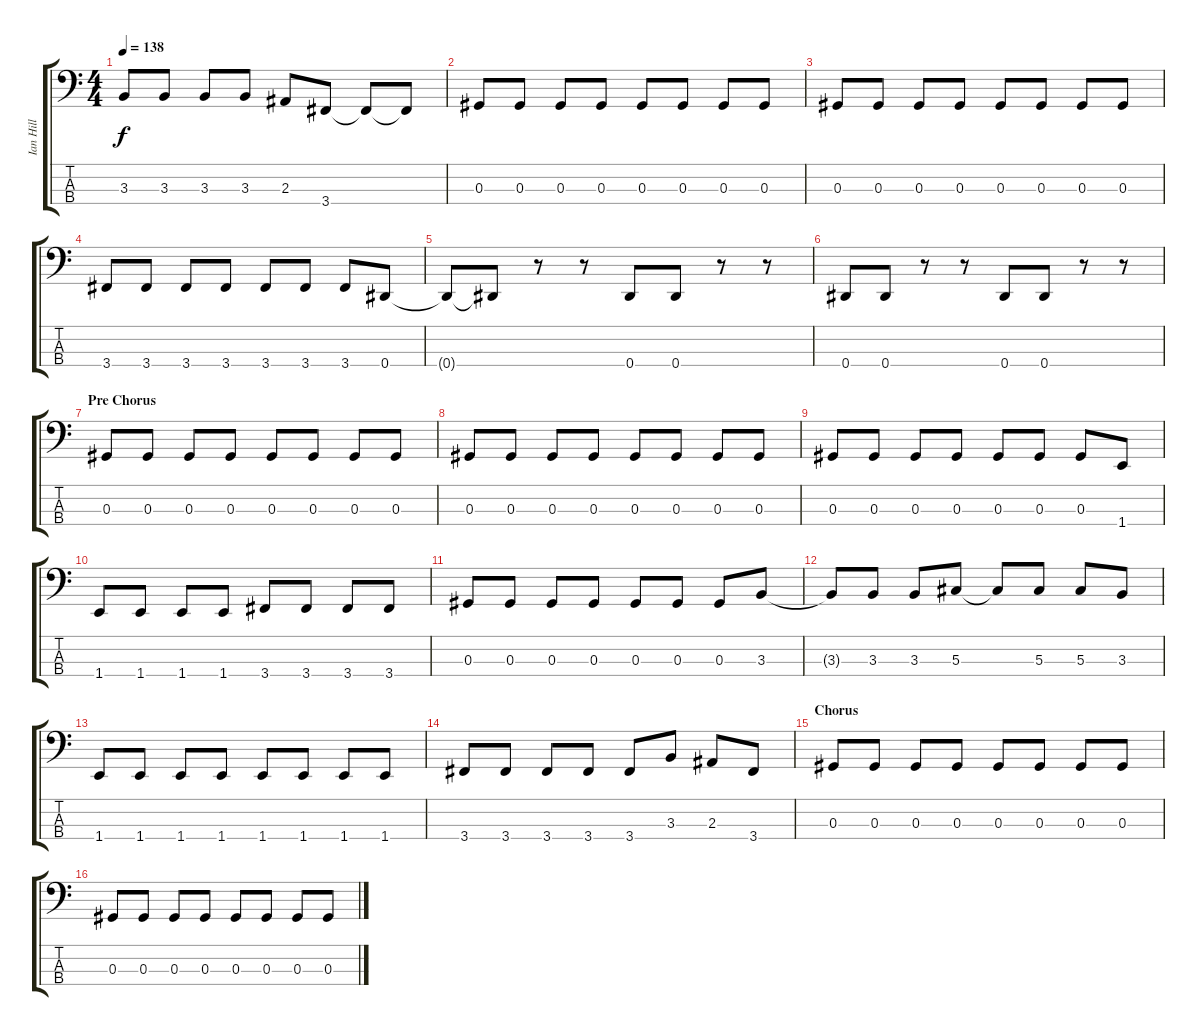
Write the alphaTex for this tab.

\track ("Ian Hill" "Ian Hill") {instrument electricbassfinger}
\staff {score tabs}
\tuning (Gb2 Db2 Ab1 Eb1) {hide}
\ts (4 4)
\tempo 138
\clef f4
\ks c
3.3.8{dy f} 3.3.8 3.3.8 3.3.8 2.3.8 3.4.8 3.4{t}.8 3.4{t}.8 |
0.3.8 0.3.8 0.3.8 0.3.8 0.3.8 0.3.8 0.3.8 0.3.8 |
0.3.8 0.3.8 0.3.8 0.3.8 0.3.8 0.3.8 0.3.8 0.3.8 |
3.4.8 3.4.8 3.4.8 3.4.8 3.4.8 3.4.8 3.4.8 0.4.8 |
0.4{t}.8 0.4{t}.8 r.8 r.8 0.4.8 0.4.8 r.8 r.8 |
0.4.8 0.4.8 r.8 r.8 0.4.8 0.4.8 r.8 r.8 |
\section ("" "Pre Chorus")
0.3.8 0.3.8 0.3.8 0.3.8 0.3.8 0.3.8 0.3.8 0.3.8 |
0.3.8 0.3.8 0.3.8 0.3.8 0.3.8 0.3.8 0.3.8 0.3.8 |
0.3.8 0.3.8 0.3.8 0.3.8 0.3.8 0.3.8 0.3.8 1.4.8 |
1.4.8 1.4.8 1.4.8 1.4.8 3.4.8 3.4.8 3.4.8 3.4.8 |
0.3.8 0.3.8 0.3.8 0.3.8 0.3.8 0.3.8 0.3.8 3.3.8 |
3.3{t}.8 3.3.8 3.3.8 5.3.8 5.3{t}.8 5.3.8 5.3.8 3.3.8 |
1.4.8 1.4.8 1.4.8 1.4.8 1.4.8 1.4.8 1.4.8 1.4.8 |
3.4.8 3.4.8 3.4.8 3.4.8 3.4.8 3.3.8 2.3.8 3.4.8 |
\section ("" "Chorus")
0.3.8 0.3.8 0.3.8 0.3.8 0.3.8 0.3.8 0.3.8 0.3.8 |
0.3.8 0.3.8 0.3.8 0.3.8 0.3.8 0.3.8 0.3.8 0.3.8
